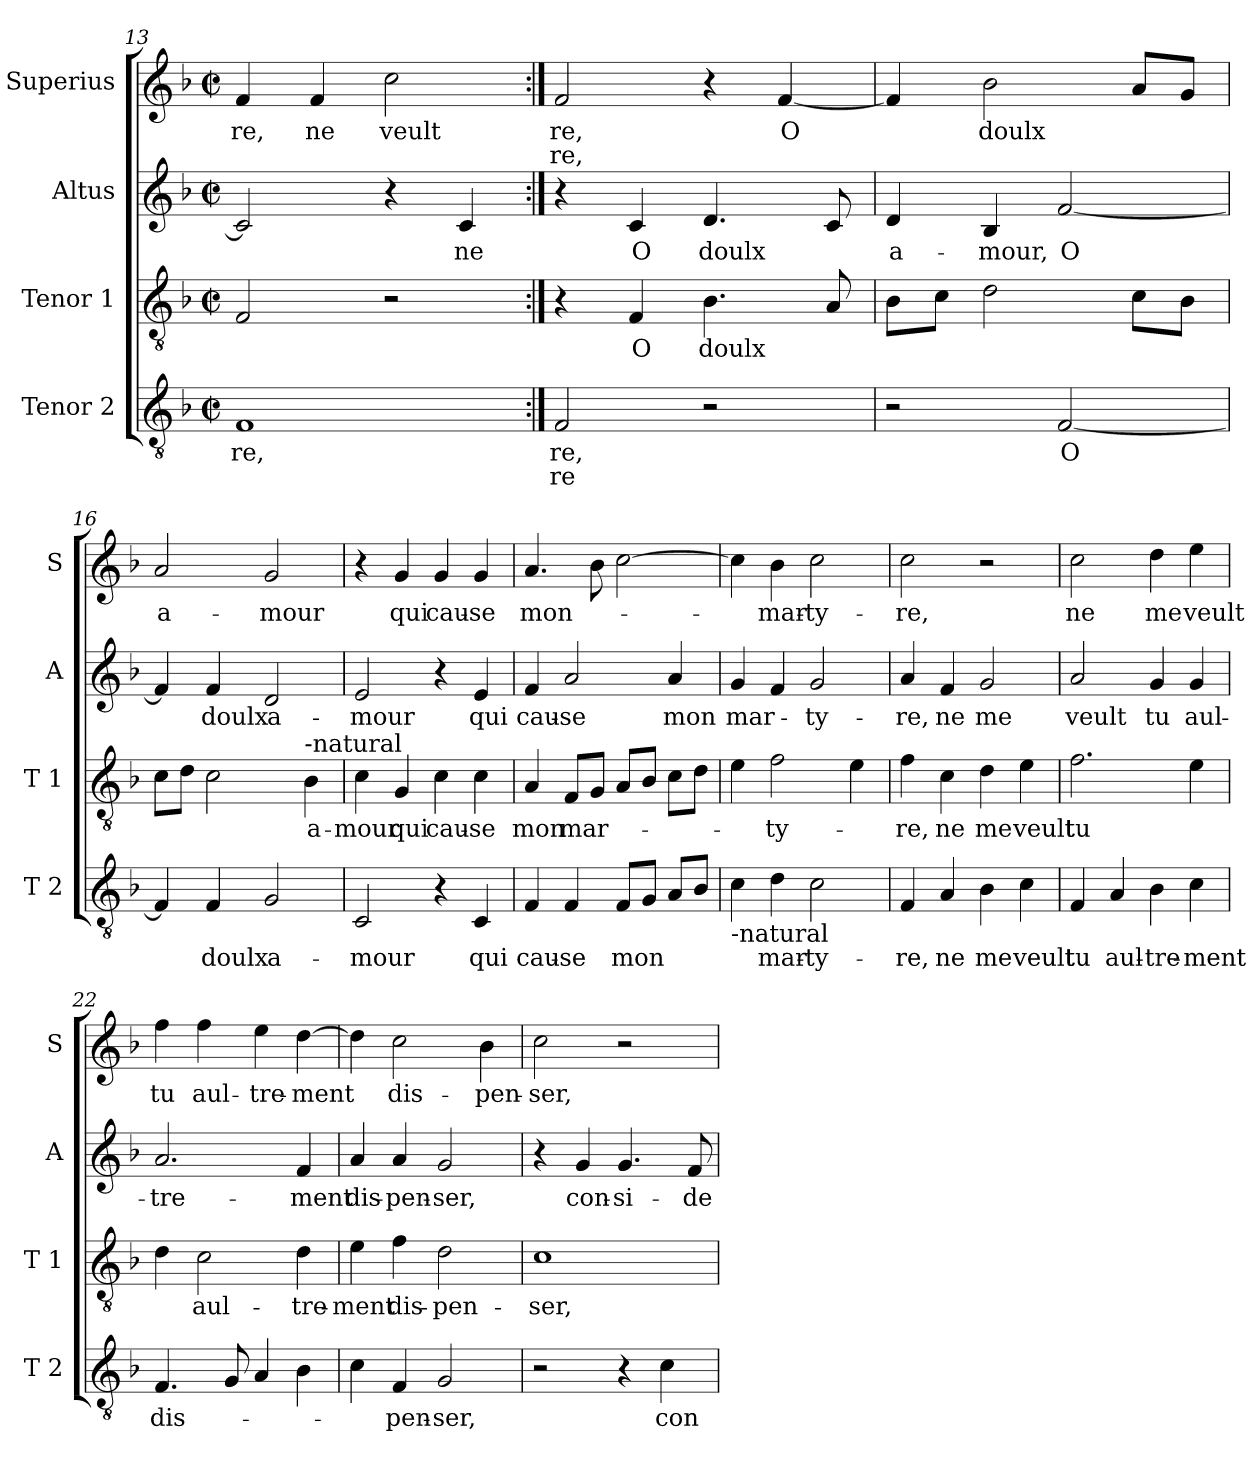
**kern	**text	**text	**kern	**text	**kern	**text	**kern	**text	**text
*part4	*part4	*part4	*part3	*part3	*part2	*part2	*part1	*part1	*part1
*staff4	*staff4	*staff4	*staff3	*staff3	*staff2	*staff2	*staff1	*staff1	*staff1
*I"Tenor 2	*	*	*I"Tenor 1	*	*I"Altus	*	*I"Superius	*	*
*I'T 2	*	*	*I'T 1	*	*I'A	*	*I'S	*	*
*clefGv2	*	*	*clefGv2	*	*clefG2	*	*clefG2	*	*
*k[b-]	*	*	*k[b-]	*	*k[b-]	*	*k[b-]	*	*
*F:	*	*	*F:	*	*F:	*	*F:	*	*
*M2/2	*	*	*M2/2	*	*M2/2	*	*M2/2	*	*
*met(c|)	*	*	*met(c|)	*	*met(c|)	*	*met(c|)	*	*
=13	=13	=13	=13	=13	=13	=13	=13	=13	=13
!	!LO:LY:b	!	!	!	!	!	!	!LO:LY:b	!
1F	-re,	.	2F/	.	2c/]	.	4f/	-re,	.
!	!	!	!	!	!	!	!	!LO:LY:b	!
.	.	.	.	.	.	.	4f/	ne	.
!	!	!	!	!	!	!	!	!LO:LY:b	!
.	.	.	2r	.	4r	.	2cc\	veult	.
!	!	!	!	!	!	!LO:LY:b	!	!	!
.	.	.	.	.	4c/	ne	.	.	.
=14:|!	=14:|!	=14:|!	=14:|!	=14:|!	=14:|!	=14:|!	=14:|!	=14:|!	=14:|!
!	!LO:LY:b	!LO:LY:b	!	!	!	!	!	!LO:LY:b	!LO:LY:b
2F/	re,	-re	4r	.	4r	.	2f/	re,	-re,
!	!	!	!	!LO:LY:b	!	!LO:LY:b	!	!	!
.	.	.	4F/	O	4c/	O	.	.	.
!	!	!	!	!LO:LY:b	!	!LO:LY:b	!	!	!
2r	.	.	4.B-\	doulx	4.d/	doulx	4r	.	.
!	!	!	!	!	!	!	!	!LO:LY:b	!
.	.	.	.	.	.	.	[4f/	O	.
.	.	.	8A/	.	8c/	.	.	.	.
!!LO:PB:g=z
=15	=15	=15	=15	=15	=15	=15	=15	=15	=15
!	!	!	!	!	!	!LO:LY:b	!	!	!
2r	.	.	8B-\L	.	4d/	a-	4f/]	.	.
.	.	.	8c\J	.	.	.	.	.	.
!	!	!	!	!	!	!LO:LY:b	!	!LO:LY:b	!
.	.	.	2d\	.	4B-/	-mour,	2b-\	doulx	.
!	!LO:LY:b	!	!	!	!	!LO:LY:b	!	!	!
[2F/	O	.	.	.	[2f/	O	.	.	.
.	.	.	8c\L	.	.	.	8a/L	.	.
.	.	.	8B-\J	.	.	.	8g/J	.	.
=16	=16	=16	=16	=16	=16	=16	=16	=16	=16
!	!	!	!	!	!	!	!	!LO:LY:b	!
4F/]	.	.	8c\L	.	4f/]	.	2a/	a-	.
.	.	.	8d\J	.	.	.	.	.	.
!	!LO:LY:b	!	!	!	!	!LO:LY:b	!	!	!
4F/	doulx	.	2c\	.	4f/	doulx	.	.	.
!	!LO:LY:b	!	!	!	!	!LO:LY:b	!	!LO:LY:b	!
2G/	a-	.	.	.	2d/	a-	2g/	-mour	.
!	!	!	!LO:TX:a:t=-natural	!	!	!	!	!	!
!	!	!	!	!LO:LY:b	!	!	!	!	!
.	.	.	4B-\	a-	.	.	.	.	.
=17	=17	=17	=17	=17	=17	=17	=17	=17	=17
!	!LO:LY:b	!	!	!LO:LY:b	!	!LO:LY:b	!	!	!
2C/	-mour	.	4c\	-mour	2e/	-mour	4r	.	.
!	!	!	!	!LO:LY:b	!	!	!	!LO:LY:b	!
.	.	.	4G/	qui	.	.	4g/	qui	.
!	!	!	!	!LO:LY:b	!	!	!	!LO:LY:b	!
4r	.	.	4c\	cau-	4r	.	4g/	cau-	.
!	!LO:LY:b	!	!	!LO:LY:b	!	!LO:LY:b	!	!LO:LY:b	!
4C/	qui	.	4c\	-se	4e/	qui	4g/	-se	.
=18	=18	=18	=18	=18	=18	=18	=18	=18	=18
!	!LO:LY:b	!	!	!LO:LY:b	!	!LO:LY:b	!	!LO:LY:b	!
4F/	cau-	.	4A/	mon	4f/	cau-	4.a/	mon-	.
!	!LO:LY:b	!	!	!LO:LY:b	!	!LO:LY:b	!	!	!
4F/	-se	.	8F/L	mar-	2a/	-se	.	.	.
.	.	.	8G/J	.	.	.	8b-\	.	.
!	!LO:LY:b	!	!	!	!	!	!	!	!
8F/L	mon	.	8A/L	.	.	.	[2cc\	.	.
8G/J	.	.	8B-/J	.	.	.	.	.	.
!	!	!	!	!	!	!LO:LY:b	!	!	!
8A/L	.	.	8c\L	.	4a/	mon	.	.	.
8B-/J	.	.	8d\J	.	.	.	.	.	.
=19	=19	=19	=19	=19	=19	=19	=19	=19	=19
!LO:TX:b:t=-natural	!	!	!	!	!	!	!	!	!
!	!	!	!	!	!	!LO:LY:b	!	!	!
4c\	.	.	4e\	.	4g/	mar-	4cc\]	.	.
!	!LO:LY:b	!	!	!LO:LY:b	!	!	!	!LO:LY:b	!
4d\	mar-	.	2f\	-ty-	4f/	.	4b-\	-mar-	.
!	!LO:LY:b	!	!	!	!	!LO:LY:b	!	!LO:LY:b	!
2c\	-ty-	.	.	.	2g/	-ty-	2cc\	-ty-	.
.	.	.	4e\	.	.	.	.	.	.
!!LO:LB:g=z
=20	=20	=20	=20	=20	=20	=20	=20	=20	=20
!	!LO:LY:b	!	!	!LO:LY:b	!	!LO:LY:b	!	!LO:LY:b	!
4F/	-re,	.	4f\	-re,	4a/	-re,	2cc\	-re,	.
!	!LO:LY:b	!	!	!LO:LY:b	!	!LO:LY:b	!	!	!
4A/	ne	.	4c\	ne	4f/	ne	.	.	.
!	!LO:LY:b	!	!	!LO:LY:b	!	!LO:LY:b	!	!	!
4B-\	me	.	4d\	me	2g/	me	2r	.	.
!	!LO:LY:b	!	!	!LO:LY:b	!	!	!	!	!
4c\	veult	.	4e\	veult	.	.	.	.	.
=21	=21	=21	=21	=21	=21	=21	=21	=21	=21
!	!LO:LY:b	!	!	!LO:LY:b	!	!LO:LY:b	!	!LO:LY:b	!
4F/	tu	.	2.f\	tu	2a/	veult	2cc\	ne	.
!	!LO:LY:b	!	!	!	!	!	!	!	!
4A/	aul-	.	.	.	.	.	.	.	.
!	!LO:LY:b	!	!	!	!	!LO:LY:b	!	!LO:LY:b	!
4B-\	-tre-	.	.	.	4g/	tu	4dd\	me	.
!	!LO:LY:b	!	!	!	!	!LO:LY:b	!	!LO:LY:b	!
4c\	-ment	.	4e\	.	4g/	aul-	4ee\	veult	.
=22	=22	=22	=22	=22	=22	=22	=22	=22	=22
!	!LO:LY:b	!	!	!	!	!LO:LY:b	!	!LO:LY:b	!
4.F/	dis-	.	4d\	.	2.a/	-tre-	4ff\	tu	.
!	!	!	!	!LO:LY:b	!	!	!	!LO:LY:b	!
.	.	.	2c\	aul-	.	.	4ff\	aul-	.
8G/	.	.	.	.	.	.	.	.	.
!	!	!	!	!	!	!	!	!LO:LY:b	!
4A/	.	.	.	.	.	.	4ee\	-tre-	.
!	!	!	!	!LO:LY:b	!	!LO:LY:b	!	!LO:LY:b	!
4B-\	.	.	4d\	-tre-	4f/	-ment	[4dd\	-ment	.
=23	=23	=23	=23	=23	=23	=23	=23	=23	=23
!	!	!	!	!LO:LY:b	!	!LO:LY:b	!	!	!
4c\	.	.	4e\	-ment	4a/	dis-	4dd\]	.	.
!	!LO:LY:b	!	!	!LO:LY:b	!	!LO:LY:b	!	!LO:LY:b	!
4F/	-pen-	.	4f\	dis-	4a/	-pen-	2cc\	dis-	.
!	!LO:LY:b	!	!	!LO:LY:b	!	!LO:LY:b	!	!	!
2G/	-ser,	.	2d\	-pen-	2g/	-ser,	.	.	.
!	!	!	!	!	!	!	!	!LO:LY:b	!
.	.	.	.	.	.	.	4b-\	-pen-	.
=24	=24	=24	=24	=24	=24	=24	=24	=24	=24
!	!	!	!	!LO:LY:b	!	!	!	!LO:LY:b	!
2r	.	.	1c	-ser,	4r	.	2cc\	-ser,	.
!	!	!	!	!	!	!LO:LY:b	!	!	!
.	.	.	.	.	4g/	con-	.	.	.
!	!	!	!	!	!	!LO:LY:b	!	!	!
4r	.	.	.	.	4.g/	-si-	2r	.	.
!	!LO:LY:b	!	!	!	!	!	!	!	!
4c\	con-	.	.	.	.	.	.	.	.
!	!	!	!	!	!	!LO:LY:b	!	!	!
.	.	.	.	.	8f/	-de-	.	.	.
=	=	=	=	=	=	=	=	=	=
*-	*-	*-	*-	*-	*-	*-	*-	*-	*-
